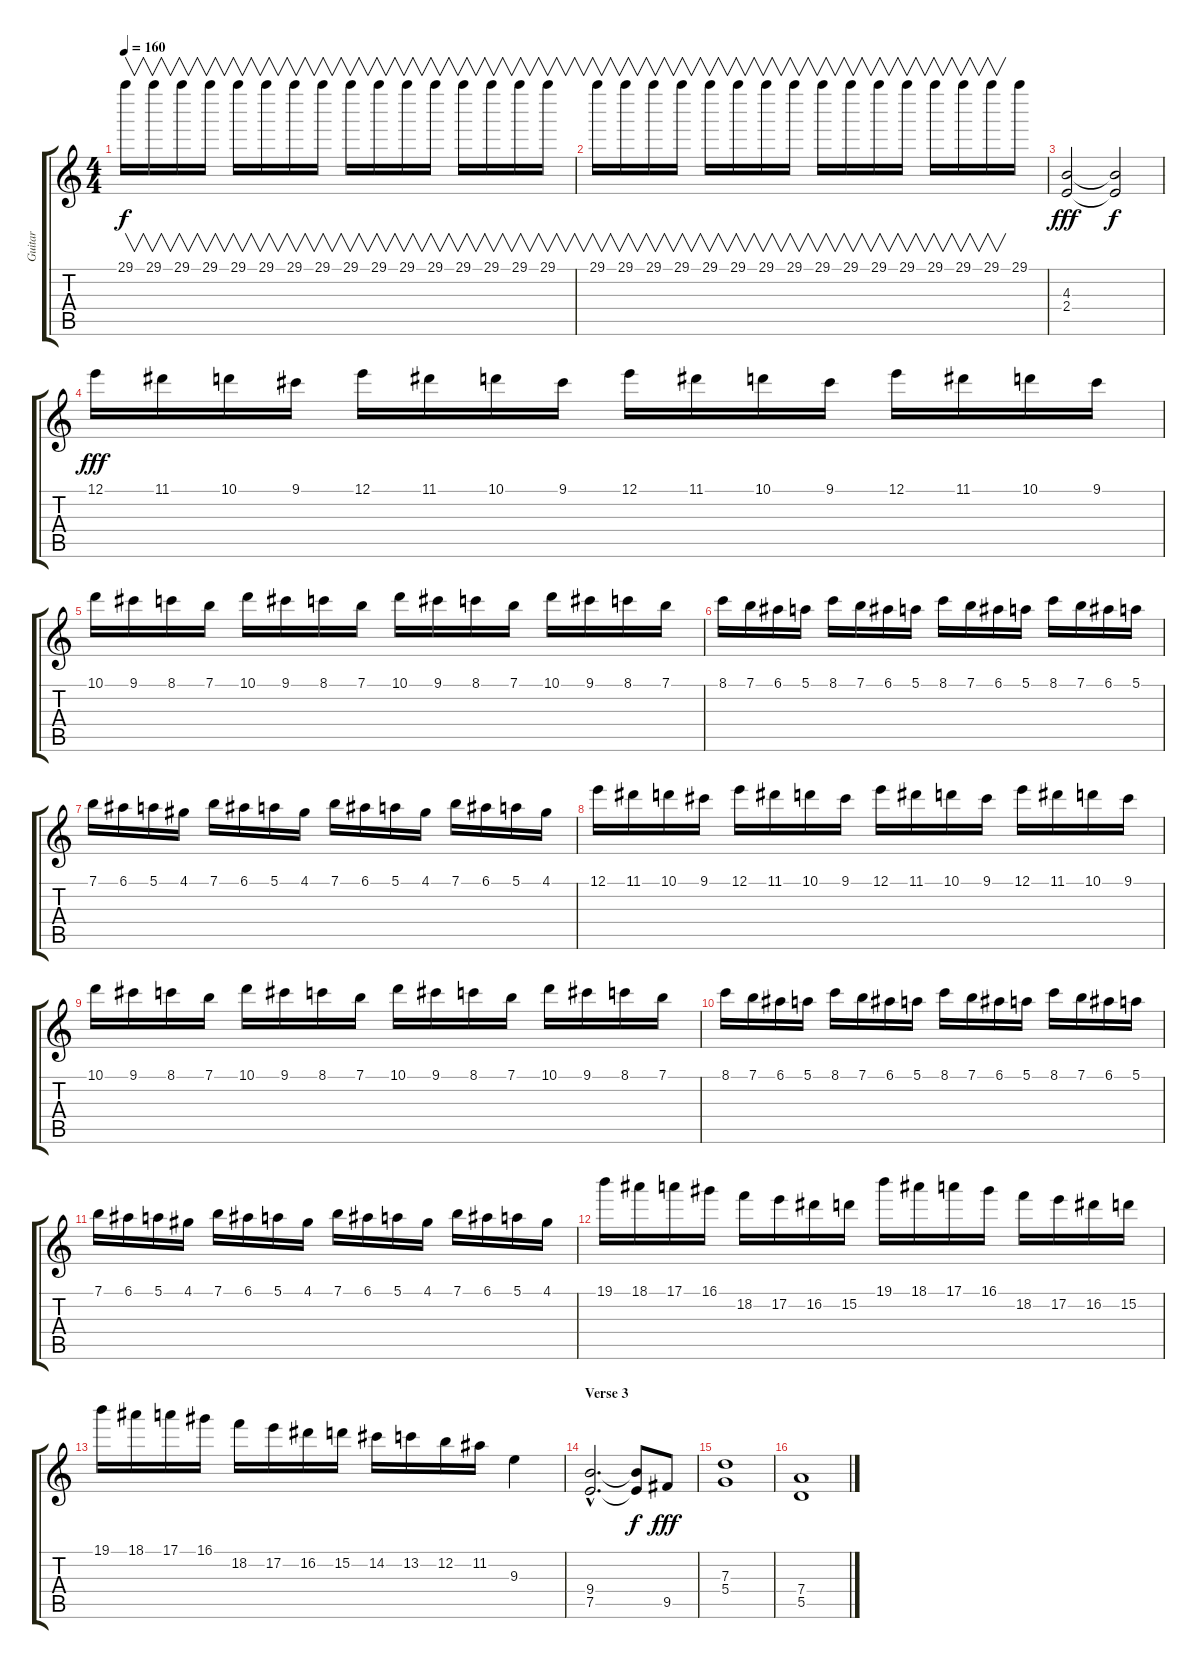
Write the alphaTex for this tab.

\track ("Guitar" "Guitar") {instrument distortionguitar}
\staff {score tabs}
\tuning (E4 B3 G3 D3 A2 E2) {hide}
\ts (4 4)
\tempo 160
\clef g2
\ks c
29.1.16{v dy f} 29.1.16{v} 29.1.16{v} 29.1.16{v} 29.1.16{v} 29.1.16{v} 29.1.16{v} 29.1.16{v} 29.1.16{v} 29.1.16{v} 29.1.16{v} 29.1.16{v} 29.1.16{v} 29.1.16{v} 29.1.16{v} 29.1.16{v} |
29.1.16{v} 29.1.16{v} 29.1.16{v} 29.1.16{v} 29.1.16{v} 29.1.16{v} 29.1.16{v} 29.1.16{v} 29.1.16{v} 29.1.16{v} 29.1.16{v} 29.1.16{v} 29.1.16{v} 29.1.16{v} 29.1.16{v} 29.1.16 |
(4.3 2.4).2{dy fff} (4.3{t} 2.4{t}).2{dy f} |
12.1.16{dy fff} 11.1.16 10.1.16 9.1.16 12.1.16 11.1.16 10.1.16 9.1.16 12.1.16 11.1.16 10.1.16 9.1.16 12.1.16 11.1.16 10.1.16 9.1.16 |
10.1.16 9.1.16 8.1.16 7.1.16 10.1.16 9.1.16 8.1.16 7.1.16 10.1.16 9.1.16 8.1.16 7.1.16 10.1.16 9.1.16 8.1.16 7.1.16 |
8.1.16 7.1.16 6.1.16 5.1.16 8.1.16 7.1.16 6.1.16 5.1.16 8.1.16 7.1.16 6.1.16 5.1.16 8.1.16 7.1.16 6.1.16 5.1.16 |
7.1.16 6.1.16 5.1.16 4.1.16 7.1.16 6.1.16 5.1.16 4.1.16 7.1.16 6.1.16 5.1.16 4.1.16 7.1.16 6.1.16 5.1.16 4.1.16 |
12.1.16 11.1.16 10.1.16 9.1.16 12.1.16 11.1.16 10.1.16 9.1.16 12.1.16 11.1.16 10.1.16 9.1.16 12.1.16 11.1.16 10.1.16 9.1.16 |
10.1.16 9.1.16 8.1.16 7.1.16 10.1.16 9.1.16 8.1.16 7.1.16 10.1.16 9.1.16 8.1.16 7.1.16 10.1.16 9.1.16 8.1.16 7.1.16 |
8.1.16 7.1.16 6.1.16 5.1.16 8.1.16 7.1.16 6.1.16 5.1.16 8.1.16 7.1.16 6.1.16 5.1.16 8.1.16 7.1.16 6.1.16 5.1.16 |
7.1.16 6.1.16 5.1.16 4.1.16 7.1.16 6.1.16 5.1.16 4.1.16 7.1.16 6.1.16 5.1.16 4.1.16 7.1.16 6.1.16 5.1.16 4.1.16 |
19.1.16 18.1.16 17.1.16 16.1.16 18.2.16 17.2.16 16.2.16 15.2.16 19.1.16 18.1.16 17.1.16 16.1.16 18.2.16 17.2.16 16.2.16 15.2.16 |
19.1.16 18.1.16 17.1.16 16.1.16 18.2.16 17.2.16 16.2.16 15.2.16 14.2.16 13.2.16 12.2.16 11.2.16 9.3.4 |
\section ("" "Verse 3")
(9.4{hac} 7.5{hac}).2{d} (9.4{t} 7.5{t}).8{dy f} 9.5.8{dy fff} |
(7.3 5.4).1 |
(7.4 5.5).1
